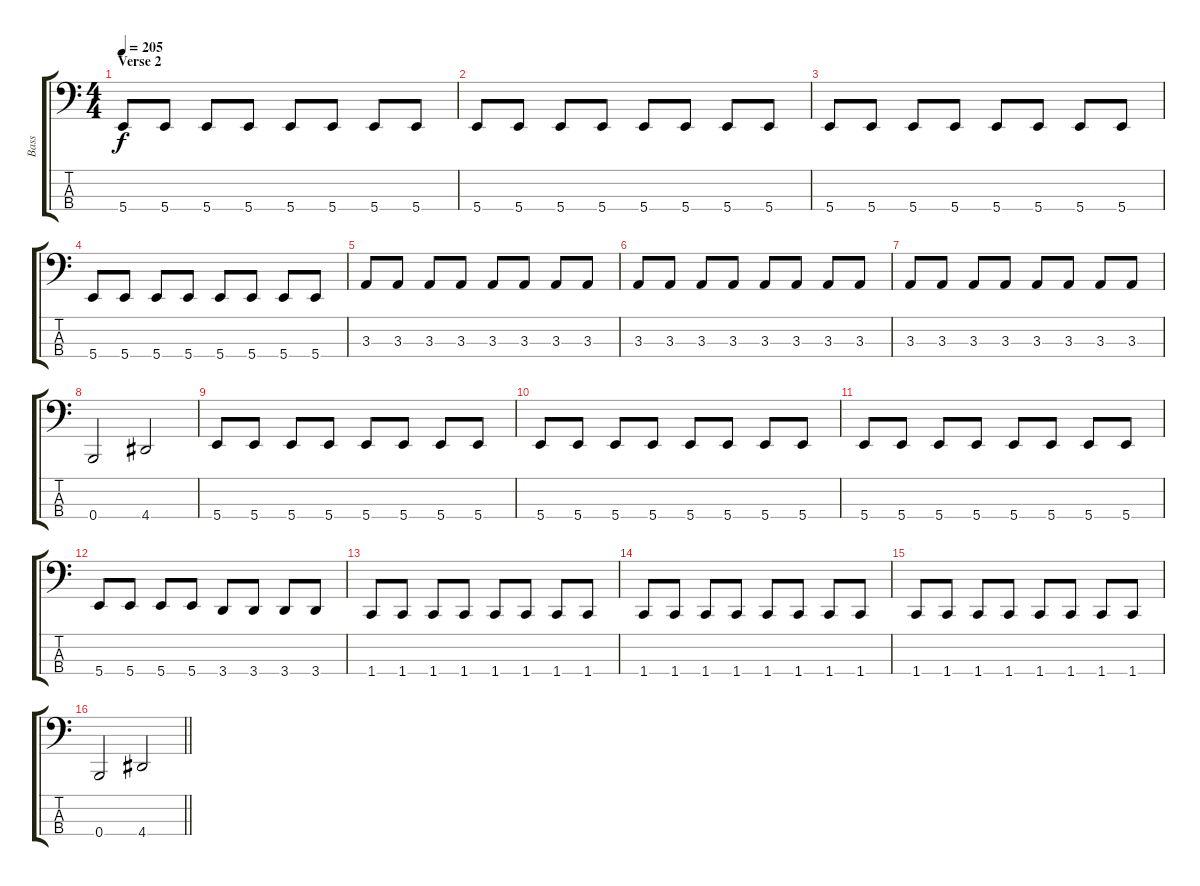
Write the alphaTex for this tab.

\track ("Bass" "Bass") {instrument electricbasspick}
\staff {score tabs}
\tuning (E2 B1 Gb1 B0) {hide}
\ts (4 4)
\section ("" "Verse 2")
\tempo 205
\clef f4
\ks c
5.4.8{dy f} 5.4.8 5.4.8 5.4.8 5.4.8 5.4.8 5.4.8 5.4.8 |
5.4.8 5.4.8 5.4.8 5.4.8 5.4.8 5.4.8 5.4.8 5.4.8 |
5.4.8 5.4.8 5.4.8 5.4.8 5.4.8 5.4.8 5.4.8 5.4.8 |
5.4.8 5.4.8 5.4.8 5.4.8 5.4.8 5.4.8 5.4.8 5.4.8 |
3.3.8 3.3.8 3.3.8 3.3.8 3.3.8 3.3.8 3.3.8 3.3.8 |
3.3.8 3.3.8 3.3.8 3.3.8 3.3.8 3.3.8 3.3.8 3.3.8 |
3.3.8 3.3.8 3.3.8 3.3.8 3.3.8 3.3.8 3.3.8 3.3.8 |
0.4.2 4.4.2 |
5.4.8 5.4.8 5.4.8 5.4.8 5.4.8 5.4.8 5.4.8 5.4.8 |
5.4.8 5.4.8 5.4.8 5.4.8 5.4.8 5.4.8 5.4.8 5.4.8 |
5.4.8 5.4.8 5.4.8 5.4.8 5.4.8 5.4.8 5.4.8 5.4.8 |
5.4.8 5.4.8 5.4.8 5.4.8 3.4.8 3.4.8 3.4.8 3.4.8 |
1.4.8 1.4.8 1.4.8 1.4.8 1.4.8 1.4.8 1.4.8 1.4.8 |
1.4.8 1.4.8 1.4.8 1.4.8 1.4.8 1.4.8 1.4.8 1.4.8 |
1.4.8 1.4.8 1.4.8 1.4.8 1.4.8 1.4.8 1.4.8 1.4.8 |
\barLineRight lightlight
0.4.2 4.4.2
